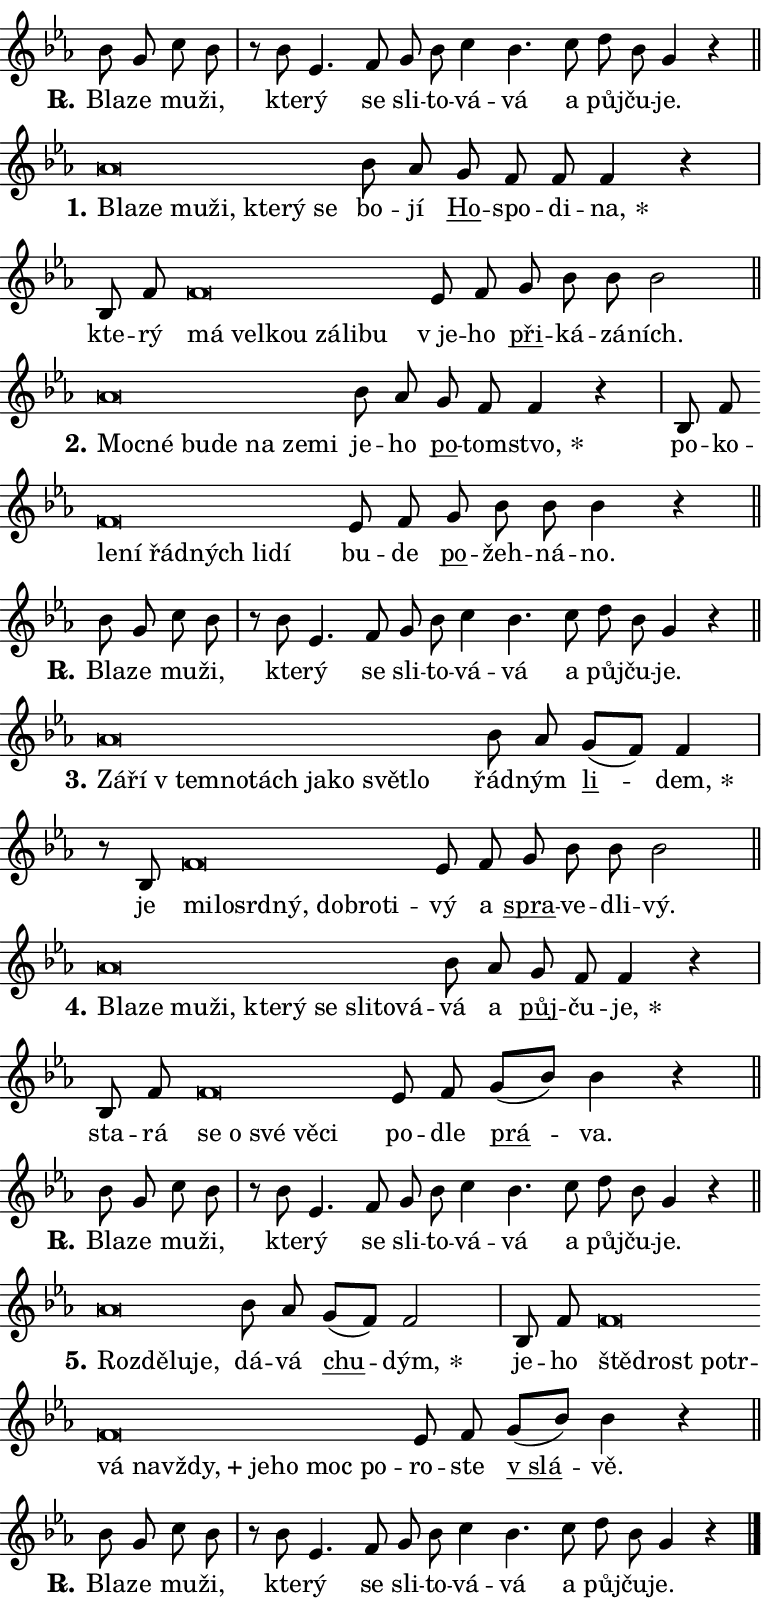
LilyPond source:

\version "2.24.0"
\header { tagline = "" }
\paper {
  indent = 0\cm
  top-margin = 0\cm
  right-margin = 0.13\cm % to fit lyric hyphens
  bottom-margin = 0\cm
  left-margin = 0\cm
  paper-width = 13\cm
  page-breaking = #ly:one-page-breaking
  system-system-spacing.basic-distance = #11
  score-system-spacing.basic-distance = #11
  ragged-last = ##f
}


%% Author: Thomas Morley
%% https://lists.gnu.org/archive/html/lilypond-user/2020-05/msg00002.html
#(define (line-position grob)
"Returns position of @var[grob} in current system:
   @code{'start}, if at first time-step
   @code{'end}, if at last time-step
   @code{'middle} otherwise
"
  (let* ((col (ly:item-get-column grob))
         (ln (ly:grob-object col 'left-neighbor))
         (rn (ly:grob-object col 'right-neighbor))
         (col-to-check-left (if (ly:grob? ln) ln col))
         (col-to-check-right (if (ly:grob? rn) rn col))
         (break-dir-left
           (and
             (ly:grob-property col-to-check-left 'non-musical #f)
             (ly:item-break-dir col-to-check-left)))
         (break-dir-right
           (and
             (ly:grob-property col-to-check-right 'non-musical #f)
             (ly:item-break-dir col-to-check-right))))
        (cond ((eqv? 1 break-dir-left) 'start)
              ((eqv? -1 break-dir-right) 'end)
              (else 'middle))))

#(define (tranparent-at-line-position vctor)
  (lambda (grob)
  "Relying on @code{line-position} select the relevant enry from @var{vctor}.
Used to determine transparency,"
    (case (line-position grob)
      ((end) (not (vector-ref vctor 0)))
      ((middle) (not (vector-ref vctor 1)))
      ((start) (not (vector-ref vctor 2))))))

noteHeadBreakVisibility =
#(define-music-function (break-visibility)(vector?)
"Makes @code{NoteHead}s transparent relying on @var{break-visibility}"
#{
  \override NoteHead.transparent =
    #(tranparent-at-line-position break-visibility)
#})

#(define delete-ledgers-for-transparent-note-heads
  (lambda (grob)
    "Reads whether a @code{NoteHead} is transparent.
If so this @code{NoteHead} is removed from @code{'note-heads} from
@var{grob}, which is supposed to be @code{LedgerLineSpanner}.
As a result ledgers are not printed for this @code{NoteHead}"
    (let* ((nhds-array (ly:grob-object grob 'note-heads))
           (nhds-list
             (if (ly:grob-array? nhds-array)
                 (ly:grob-array->list nhds-array)
                 '()))
           ;; Relies on the transparent-property being done before
           ;; Staff.LedgerLineSpanner.after-line-breaking is executed.
           ;; This is fragile ...
           (to-keep
             (remove
               (lambda (nhd)
                 (ly:grob-property nhd 'transparent #f))
               nhds-list)))
      ;; TODO find a better method to iterate over grob-arrays, similiar
      ;; to filter/remove etc for lists
      ;; For now rebuilt from scratch
      (set! (ly:grob-object grob 'note-heads)  '())
      (for-each
        (lambda (nhd)
          (ly:pointer-group-interface::add-grob grob 'note-heads nhd))
        to-keep))))

squashNotes = {
  \override NoteHead.X-extent = #'(-0.2 . 0.2)
  \override NoteHead.Y-extent = #'(-0.75 . 0)
  \override NoteHead.stencil =
    #(lambda (grob)
       (let ((pos (ly:grob-property grob 'staff-position)))
         (begin
           (if (< pos -7) (display "ERROR: Lower brevis then expected\n") (display ""))
           (if (<= pos -6) ly:text-interface::print ly:note-head::print))))
}
unSquashNotes = {
  \revert NoteHead.X-extent
  \revert NoteHead.Y-extent
  \revert NoteHead.stencil
}

hideNotes = \noteHeadBreakVisibility #begin-of-line-visible
unHideNotes = \noteHeadBreakVisibility #all-visible

% work-around for resetting accidentals
% https://lilypond.org/doc/v2.23/Documentation/notation/displaying-rhythms#unmetered-music
cadenzaMeasure = {
  \cadenzaOff
  \partial 1024 s1024
  \cadenzaOn
}

#(define-markup-command (accent layout props text) (markup?)
  "Underline accented syllable"
  (interpret-markup layout props
    #{\markup \override #'(offset . 4.3) \underline { #text }#}))

responsum = \markup \concat {
  "R" \hspace #-1.05 \path #0.1 #'((moveto 0 0.07) (lineto 0.9 0.8)) \hspace #0.05 "."
}

spaceSize = #0.6828661417322834 % exact space size for TeX Gyre Schola

\layout {
  \context {
    \Staff
    \remove "Time_signature_engraver"
    \override LedgerLineSpanner.after-line-breaking = #delete-ledgers-for-transparent-note-heads
  }
  \context {
    \Lyrics {
      \override LyricSpace.minimum-distance = \spaceSize
      \override LyricText.font-name = #"TeX Gyre Schola"
      \override LyricText.font-size = 1
      \override StanzaNumber.font-name = #"TeX Gyre Schola Bold"
      \override StanzaNumber.font-size = 1
    }
  }
  \context {
    \Score 
    \override NoteHead.text =
      #(lambda (grob) 
        (let ((pos (ly:grob-property grob 'staff-position)))
          #{\markup {
            \combine
              \halign #-0.55 \raise #(if (= pos -6) 0 0.5) \override #'(thickness . 2) \draw-line #'(3.2 . 0)
              \musicglyph "noteheads.sM1"
          }#}))
  }
}

% magnetic-lyrics.ily
%
%   written by
%     Jean Abou Samra <jean@abou-samra.fr>
%     Werner Lemberg <wl@gnu.org>
%
%   adapted by
%     Jiri Hon <jiri.hon@gmail.com>
%
% Version 2022-Apr-15

% https://www.mail-archive.com/lilypond-user@gnu.org/msg149350.html

#(define (Left_hyphen_pointer_engraver context)
   "Collect syllable-hyphen-syllable occurrences in lyrics and store
them in properties.  This engraver only looks to the left.  For
example, if the lyrics input is @code{foo -- bar}, it does the
following.

@itemize @bullet
@item
Set the @code{text} property of the @code{LyricHyphen} grob between
@q{foo} and @q{bar} to @code{foo}.

@item
Set the @code{left-hyphen} property of the @code{LyricText} grob with
text @q{foo} to the @code{LyricHyphen} grob between @q{foo} and
@q{bar}.
@end itemize

Use this auxiliary engraver in combination with the
@code{lyric-@/text::@/apply-@/magnetic-@/offset!} hook."
   (let ((hyphen #f)
         (text #f))
     (make-engraver
      (acknowledgers
       ((lyric-syllable-interface engraver grob source-engraver)
        (set! text grob)))
      (end-acknowledgers
       ((lyric-hyphen-interface engraver grob source-engraver)
        ;(when (not (grob::has-interface grob 'lyric-space-interface))
          (set! hyphen grob)));)
      ((stop-translation-timestep engraver)
       (when (and text hyphen)
         (ly:grob-set-object! text 'left-hyphen hyphen))
       (set! text #f)
       (set! hyphen #f)))))

#(define (lyric-text::apply-magnetic-offset! grob)
   "If the space between two syllables is less than the value in
property @code{LyricText@/.details@/.squash-threshold}, move the right
syllable to the left so that it gets concatenated with the left
syllable.

Use this function as a hook for
@code{LyricText@/.after-@/line-@/breaking} if the
@code{Left_@/hyphen_@/pointer_@/engraver} is active."
   (let ((hyphen (ly:grob-object grob 'left-hyphen #f)))
     (when hyphen
       (let ((left-text (ly:spanner-bound hyphen LEFT)))
         (when (grob::has-interface left-text 'lyric-syllable-interface)
           (let* ((common (ly:grob-common-refpoint grob left-text X))
                  (this-x-ext (ly:grob-extent grob common X))
                  (left-x-ext
                   (begin
                     ;; Trigger magnetism for left-text.
                     (ly:grob-property left-text 'after-line-breaking)
                     (ly:grob-extent left-text common X)))
                  ;; `delta` is the gap width between two syllables.
                  (delta (- (interval-start this-x-ext)
                            (interval-end left-x-ext)))
                  (details (ly:grob-property grob 'details))
                  (threshold (assoc-get 'squash-threshold details 0.2)))
             (when (< delta threshold)
               (let* (;; We have to manipulate the input text so that
                      ;; ligatures crossing syllable boundaries are not
                      ;; disabled.  For languages based on the Latin
                      ;; script this is essentially a beautification.
                      ;; However, for non-Western scripts it can be a
                      ;; necessity.
                      (lt (ly:grob-property left-text 'text))
                      (rt (ly:grob-property grob 'text))
                      (is-space (grob::has-interface hyphen 'lyric-space-interface))
                      (space (if is-space " " ""))
                      (extra-delta (if is-space spaceSize 0))
                      ;; Append new syllable.
                      (ltrt-space (if (and (string? lt) (string? rt))
                                (string-append lt space rt)
                                (make-concat-markup (list lt space rt))))
                      ;; Right-align `ltrt` to the right side.
                      (ltrt-space-markup (grob-interpret-markup
                               grob
                               (make-translate-markup
                                (cons (interval-length this-x-ext) 0)
                                (make-right-align-markup ltrt-space)))))
                 (begin
                   ;; Don't print `left-text`.
                   (ly:grob-set-property! left-text 'stencil #f)
                   ;; Set text and stencil (which holds all collected
                   ;; syllables so far) and shift it to the left.
                   (ly:grob-set-property! grob 'text ltrt-space)
                   (ly:grob-set-property! grob 'stencil ltrt-space-markup)
                   (ly:grob-translate-axis! grob (- (- delta extra-delta)) X))))))))))


#(define (lyric-hyphen::displace-bounds-first grob)
   ;; Make very sure this callback isn't triggered too early.
   (let ((left (ly:spanner-bound grob LEFT))
         (right (ly:spanner-bound grob RIGHT)))
     (ly:grob-property left 'after-line-breaking)
     (ly:grob-property right 'after-line-breaking)
     (ly:lyric-hyphen::print grob)))

squashThreshold = #0.4

\layout {
  \context {
    \Lyrics
    \consists #Left_hyphen_pointer_engraver
    \override LyricText.after-line-breaking =
      #lyric-text::apply-magnetic-offset!
    \override LyricHyphen.stencil = #lyric-hyphen::displace-bounds-first
    \override LyricText.details.squash-threshold = \squashThreshold
    \override LyricHyphen.minimum-distance = 0
    \override LyricHyphen.minimum-length = \squashThreshold
  }
}

squashText = \override LyricText.details.squash-threshold = 9999
unSquashText = \override LyricText.details.squash-threshold = \squashThreshold

leftText = \override LyricText.self-alignment-X = #LEFT
unLeftText = \revert LyricText.self-alignment-X

starOffset = #(lambda (grob) 
                (let ((x_offset (ly:self-alignment-interface::aligned-on-x-parent grob)))
                  (if (= x_offset 0) 0 (+ x_offset 1.2))))

star = #(define-music-function (syllable)(string?)
"Append star separator at the end of a syllable"
#{
  \once \override LyricText.X-offset = #starOffset
  \lyricmode { \markup {
    #syllable
    \override #'((font-name . "TeX Gyre Schola Bold")) \hspace #0.2 \lower #0.65 \larger "*"
  } }
#})

starAccent = #(define-music-function (syllable)(string?)
"Append star separator at the end of a syllable and make accent"
#{
  \once \override LyricText.X-offset = #starOffset
  \lyricmode { \markup {
    \accent #syllable
    \override #'((font-name . "TeX Gyre Schola Bold")) \hspace #0.2 \lower #0.65 \larger "*"
  } }
#})

breath = #(define-music-function (syllable)(string?)
"Append breathing indicator at the end of a syllable"
#{
  \lyricmode { \markup { #syllable "+" } }
#})

optionalBreath = #(define-music-function (syllable)(string?)
"Append optional breathing indicator at the end of a syllable"
#{
  \lyricmode { \markup { #syllable "(+)" } }
#})


\score {
    <<
        \new Voice = "melody" { \cadenzaOn \key es \major \relative { bes'8 g c bes \cadenzaMeasure \bar "|" r bes es,4. f8 \bar "" g bes \bar "" c4 bes4. c8 \bar "" d bes g4 r \cadenzaMeasure \bar "||" \break } }
        \new Lyrics \lyricsto "melody" { \lyricmode { \set stanza = \responsum
Bla -- ze mu -- ži, kte -- rý se sli -- to -- vá -- vá a půj -- ču -- je. } }
    >>
    \layout {}
}

\score {
    <<
        \new Voice = "melody" { \cadenzaOn \key es \major \relative { \squashNotes as'\breve*1/16 \hideNotes \breve*1/16 \bar "" \breve*1/16 \bar "" \breve*1/16 \bar "" \breve*1/16 \bar "" \breve*1/16 \breve*1/16 \bar "" \unHideNotes \unSquashNotes bes8 as \bar "" g f f f4 r \cadenzaMeasure \bar "|" bes,8 f' \bar "" \squashNotes f\breve*1/16 \hideNotes \breve*1/16 \bar "" \breve*1/16 \bar "" \breve*1/16 \bar "" \breve*1/16 \breve*1/16 \bar "" \unHideNotes \unSquashNotes es8 f \bar "" g bes bes bes2 \cadenzaMeasure \bar "||" \break } }
        \new Lyrics \lyricsto "melody" { \lyricmode { \set stanza = "1."
\leftText Bla -- \squashText ze mu -- ži, kte -- rý se \unLeftText \unSquashText bo -- jí \markup \accent Ho -- spo -- di -- \star na, kte -- rý \leftText má \squashText vel -- kou zá -- li -- bu \unLeftText \unSquashText "v je" -- ho \markup \accent při -- ká -- zá -- ních. } }
    >>
    \layout {}
}

\score {
    <<
        \new Voice = "melody" { \cadenzaOn \key es \major \relative { \squashNotes as'\breve*1/16 \hideNotes \breve*1/16 \bar "" \breve*1/16 \bar "" \breve*1/16 \bar "" \breve*1/16 \bar "" \breve*1/16 \breve*1/16 \bar "" \unHideNotes \unSquashNotes bes8 as \bar "" g f f4 r \cadenzaMeasure \bar "|" bes,8 f' \bar "" \squashNotes f\breve*1/16 \hideNotes \breve*1/16 \bar "" \breve*1/16 \bar "" \breve*1/16 \bar "" \breve*1/16 \breve*1/16 \bar "" \unHideNotes \unSquashNotes es8 f \bar "" g bes bes bes4 r \cadenzaMeasure \bar "||" \break } }
        \new Lyrics \lyricsto "melody" { \lyricmode { \set stanza = "2."
\leftText Moc -- \squashText né bu -- de na ze -- mi \unLeftText \unSquashText je -- ho \markup \accent po -- tom -- \star stvo, po -- ko -- \leftText le -- \squashText ní řád -- ných li -- dí \unLeftText \unSquashText bu -- de \markup \accent po -- žeh -- ná -- no. } }
    >>
    \layout {}
}

\score {
    <<
        \new Voice = "melody" { \cadenzaOn \key es \major \relative { bes'8 g c bes \cadenzaMeasure \bar "|" r bes es,4. f8 \bar "" g bes \bar "" c4 bes4. c8 \bar "" d bes g4 r \cadenzaMeasure \bar "||" \break } }
        \new Lyrics \lyricsto "melody" { \lyricmode { \set stanza = \responsum
Bla -- ze mu -- ži, kte -- rý se sli -- to -- vá -- vá a půj -- ču -- je. } }
    >>
    \layout {}
}

\score {
    <<
        \new Voice = "melody" { \cadenzaOn \key es \major \relative { \squashNotes as'\breve*1/16 \hideNotes \breve*1/16 \bar "" \breve*1/16 \bar "" \breve*1/16 \bar "" \breve*1/16 \bar "" \breve*1/16 \bar "" \breve*1/16 \bar "" \breve*1/16 \breve*1/16 \bar "" \unHideNotes \unSquashNotes bes8 as \bar "" g[( f)] f4 \cadenzaMeasure \bar "|" r8 bes,8 \squashNotes f'\breve*1/16 \hideNotes \breve*1/16 \bar "" \breve*1/16 \bar "" \breve*1/16 \bar "" \breve*1/16 \bar "" \breve*1/16 \breve*1/16 \bar "" \unHideNotes \unSquashNotes es8 f \bar "" g bes bes bes2 \cadenzaMeasure \bar "||" \break } }
        \new Lyrics \lyricsto "melody" { \lyricmode { \set stanza = "3."
\leftText Zá -- \squashText ří "v tem" -- no -- tách ja -- ko svět -- lo \unLeftText \unSquashText řád -- ným \markup \accent li -- \star dem, je \leftText mi -- \squashText lo -- srd -- ný, dob -- ro -- ti -- \unLeftText \unSquashText vý a \markup \accent spra -- ve -- dli -- vý. } }
    >>
    \layout {}
}

\score {
    <<
        \new Voice = "melody" { \cadenzaOn \key es \major \relative { \squashNotes as'\breve*1/16 \hideNotes \breve*1/16 \bar "" \breve*1/16 \bar "" \breve*1/16 \bar "" \breve*1/16 \bar "" \breve*1/16 \bar "" \breve*1/16 \bar "" \breve*1/16 \bar "" \breve*1/16 \breve*1/16 \bar "" \unHideNotes \unSquashNotes bes8 as \bar "" g f f4 r \cadenzaMeasure \bar "|" bes,8 f' \bar "" \squashNotes f\breve*1/16 \hideNotes \breve*1/16 \bar "" \breve*1/16 \bar "" \breve*1/16 \breve*1/16 \bar "" \unHideNotes \unSquashNotes es8 f \bar "" g[( bes)] bes4 r \cadenzaMeasure \bar "||" \break } }
        \new Lyrics \lyricsto "melody" { \lyricmode { \set stanza = "4."
\leftText Bla -- \squashText ze mu -- ži, kte -- rý se sli -- to -- vá -- \unLeftText \unSquashText vá a \markup \accent půj -- ču -- \star je, sta -- rá \leftText se \squashText o své vě -- ci \unLeftText \unSquashText po -- dle \markup \accent prá -- va. } }
    >>
    \layout {}
}

\score {
    <<
        \new Voice = "melody" { \cadenzaOn \key es \major \relative { bes'8 g c bes \cadenzaMeasure \bar "|" r bes es,4. f8 \bar "" g bes \bar "" c4 bes4. c8 \bar "" d bes g4 r \cadenzaMeasure \bar "||" \break } }
        \new Lyrics \lyricsto "melody" { \lyricmode { \set stanza = \responsum
Bla -- ze mu -- ži, kte -- rý se sli -- to -- vá -- vá a půj -- ču -- je. } }
    >>
    \layout {}
}

\score {
    <<
        \new Voice = "melody" { \cadenzaOn \key es \major \relative { \squashNotes as'\breve*1/16 \hideNotes \breve*1/16 \bar "" \breve*1/16 \breve*1/16 \bar "" \unHideNotes \unSquashNotes bes8 as \bar "" g[( f)] f2 \cadenzaMeasure \bar "|" bes,8 f' \bar "" \squashNotes f\breve*1/16 \hideNotes \breve*1/16 \bar "" \breve*1/16 \bar "" \breve*1/16 \bar "" \breve*1/16 \bar "" \breve*1/16 \bar "" \breve*1/16 \bar "" \breve*1/16 \bar "" \breve*1/16 \bar "" \breve*1/16 \breve*1/16 \bar "" \unHideNotes \unSquashNotes es8 f \bar "" g[( bes)] bes4 r \cadenzaMeasure \bar "||" \break } }
        \new Lyrics \lyricsto "melody" { \lyricmode { \set stanza = "5."
\leftText Roz -- \squashText dě -- lu -- je, \unLeftText \unSquashText dá -- vá \markup \accent chu -- \star dým, je -- ho \leftText ště -- \squashText drost po -- tr -- vá na -- \breath "vždy," je -- ho moc po -- \unLeftText \unSquashText ro -- ste \markup \accent "v slá" -- vě. } }
    >>
    \layout {}
}

\score {
    <<
        \new Voice = "melody" { \cadenzaOn \key es \major \relative { bes'8 g c bes \cadenzaMeasure \bar "|" r bes es,4. f8 \bar "" g bes \bar "" c4 bes4. c8 \bar "" d bes g4 r \cadenzaMeasure \bar "||" \break } \bar "|." }
        \new Lyrics \lyricsto "melody" { \lyricmode { \set stanza = \responsum
Bla -- ze mu -- ži, kte -- rý se sli -- to -- vá -- vá a půj -- ču -- je. } }
    >>
    \layout {}
}
